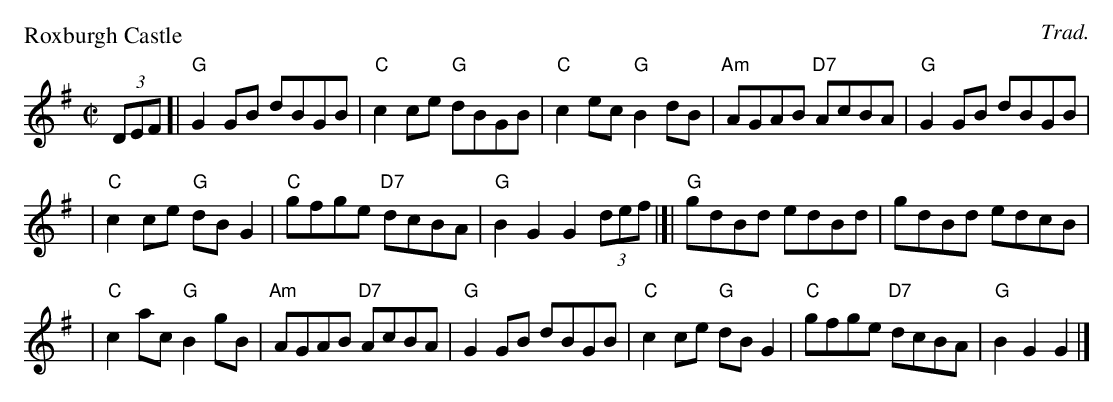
X:1
P: Roxburgh Castle
O: Trad.
M: C|
L: 1/8
K: G
(3DEF \
[| "G"G2GB dBGB \
| "C"c2ce "G"dBGB \
| "C"c2ec  "G"B2dB \
| "Am"AGAB "D7"AcBA \
| "G"G2GB dBGB |
| "C"c2ce "G"dBG2 \
| "C"gfge "D7"dcBA \
| "G"B2G2 G2 (3def \
|]| "G"gdBd edBd \
| gdBd edcB |
| "C"c2ac "G"B2gB \
| "Am"AGAB "D7"AcBA \
| "G"G2GB dBGB \
| "C"c2ce "G"dBG2 \
| "C"gfge "D7"dcBA \
| "G"B2G2 G2 |]
